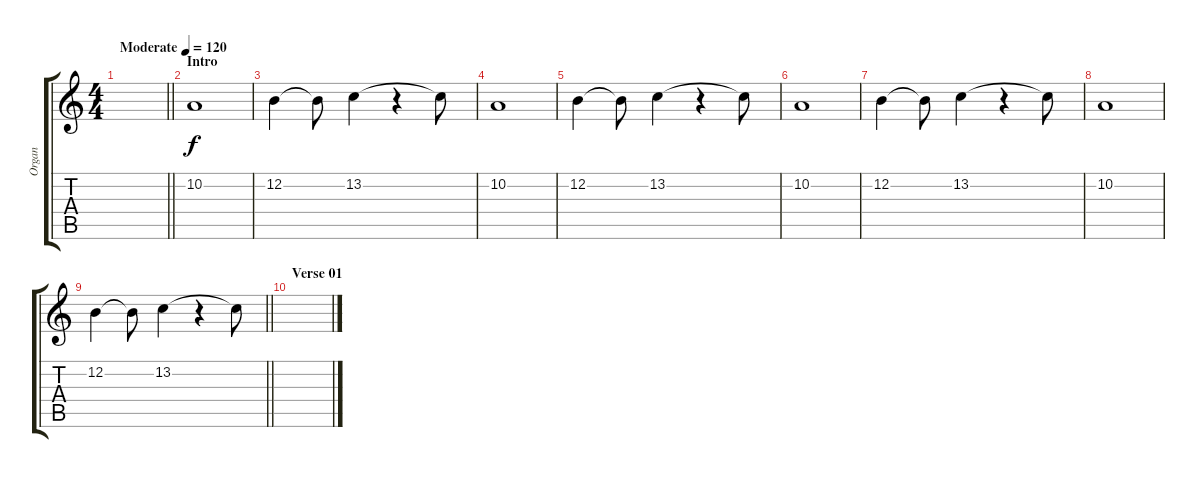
\track ("Organ" "Organ") {instrument churchorgan}
\staff {score tabs}
\tuning (E4 B3 G3 D3 A2 E2) {hide}
\ts (4 4)
\tempo (120 "Moderate")
\clef g2
\barLineRight lightlight
\ks c
|
\section ("" "Intro")
10.2.1 |
12.2.4 12.2{t}.8 13.2.4 r.4 13.2{t}.8 |
10.2.1 |
12.2.4 12.2{t}.8 13.2.4 r.4 13.2{t}.8 |
10.2.1 |
12.2.4 12.2{t}.8 13.2.4 r.4 13.2{t}.8 |
10.2.1 |
\barLineRight lightlight
12.2.4 12.2{t}.8 13.2.4 r.4 13.2{t}.8 |
\section ("" "Verse 01")
